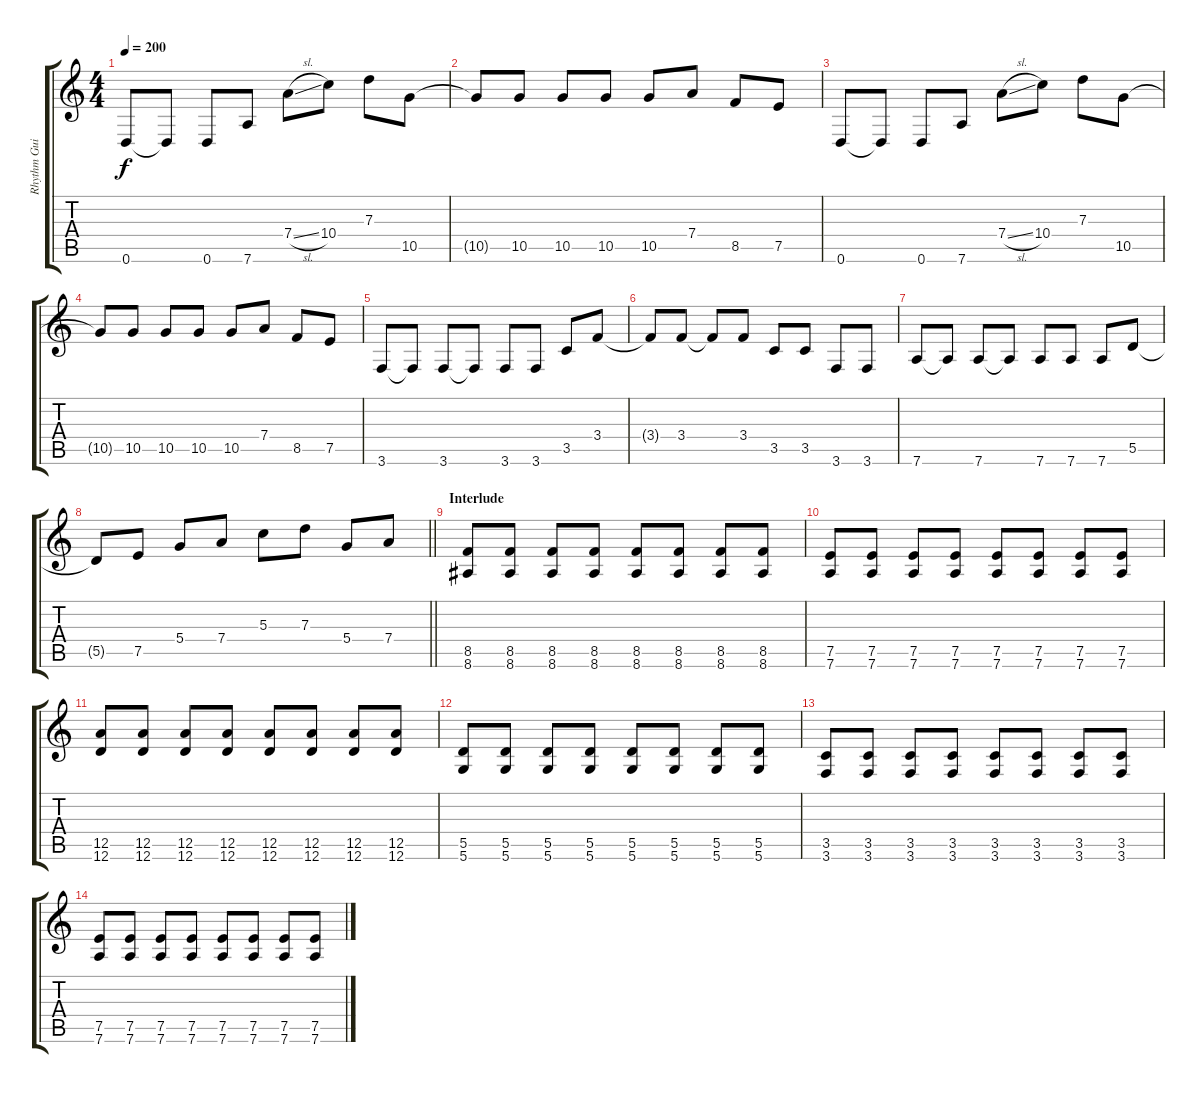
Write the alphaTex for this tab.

\track ("Rhythm Guitar L" "Rhythm Gui") {instrument overdrivenguitar}
\staff {score tabs}
\tuning (E4 B3 G3 D3 A2 D2) {hide}
\ts (4 4)
\tempo 200
\clef g2
\ks c
0.6.8{dy f} 0.6{t}.8 0.6.8 7.6.8 7.4{sl}.8 10.4.8 7.3.8 10.5.8 |
10.5{t}.8 10.5.8 10.5.8 10.5.8 10.5.8 7.4.8 8.5.8 7.5.8 |
0.6.8 0.6{t}.8 0.6.8 7.6.8 7.4{sl}.8 10.4.8 7.3.8 10.5.8 |
10.5{t}.8 10.5.8 10.5.8 10.5.8 10.5.8 7.4.8 8.5.8 7.5.8 |
3.6.8 3.6{t}.8 3.6.8 3.6{t}.8 3.6.8 3.6.8 3.5.8 3.4.8 |
3.4{t}.8 3.4.8 3.4{t}.8 3.4.8 3.5.8 3.5.8 3.6.8 3.6.8 |
7.6.8 7.6{t}.8 7.6.8 7.6{t}.8 7.6.8 7.6.8 7.6.8 5.5.8 |
\barLineRight lightlight
5.5{t}.8 7.5.8 5.4.8 7.4.8 5.3.8 7.3.8 5.4.8 7.4.8 |
\section ("" "Interlude")
(8.5 8.6).8 (8.5 8.6).8 (8.5 8.6).8 (8.5 8.6).8 (8.5 8.6).8 (8.5 8.6).8 (8.5 8.6).8 (8.5 8.6).8 |
(7.5 7.6).8 (7.5 7.6).8 (7.5 7.6).8 (7.5 7.6).8 (7.5 7.6).8 (7.5 7.6).8 (7.5 7.6).8 (7.5 7.6).8 |
(12.5 12.6).8 (12.5 12.6).8 (12.5 12.6).8 (12.5 12.6).8 (12.5 12.6).8 (12.5 12.6).8 (12.5 12.6).8 (12.5 12.6).8 |
(5.5 5.6).8 (5.5 5.6).8 (5.5 5.6).8 (5.5 5.6).8 (5.5 5.6).8 (5.5 5.6).8 (5.5 5.6).8 (5.5 5.6).8 |
(3.5 3.6).8 (3.5 3.6).8 (3.5 3.6).8 (3.5 3.6).8 (3.5 3.6).8 (3.5 3.6).8 (3.5 3.6).8 (3.5 3.6).8 |
(7.5 7.6).8 (7.5 7.6).8 (7.5 7.6).8 (7.5 7.6).8 (7.5 7.6).8 (7.5 7.6).8 (7.5 7.6).8 (7.5 7.6).8
